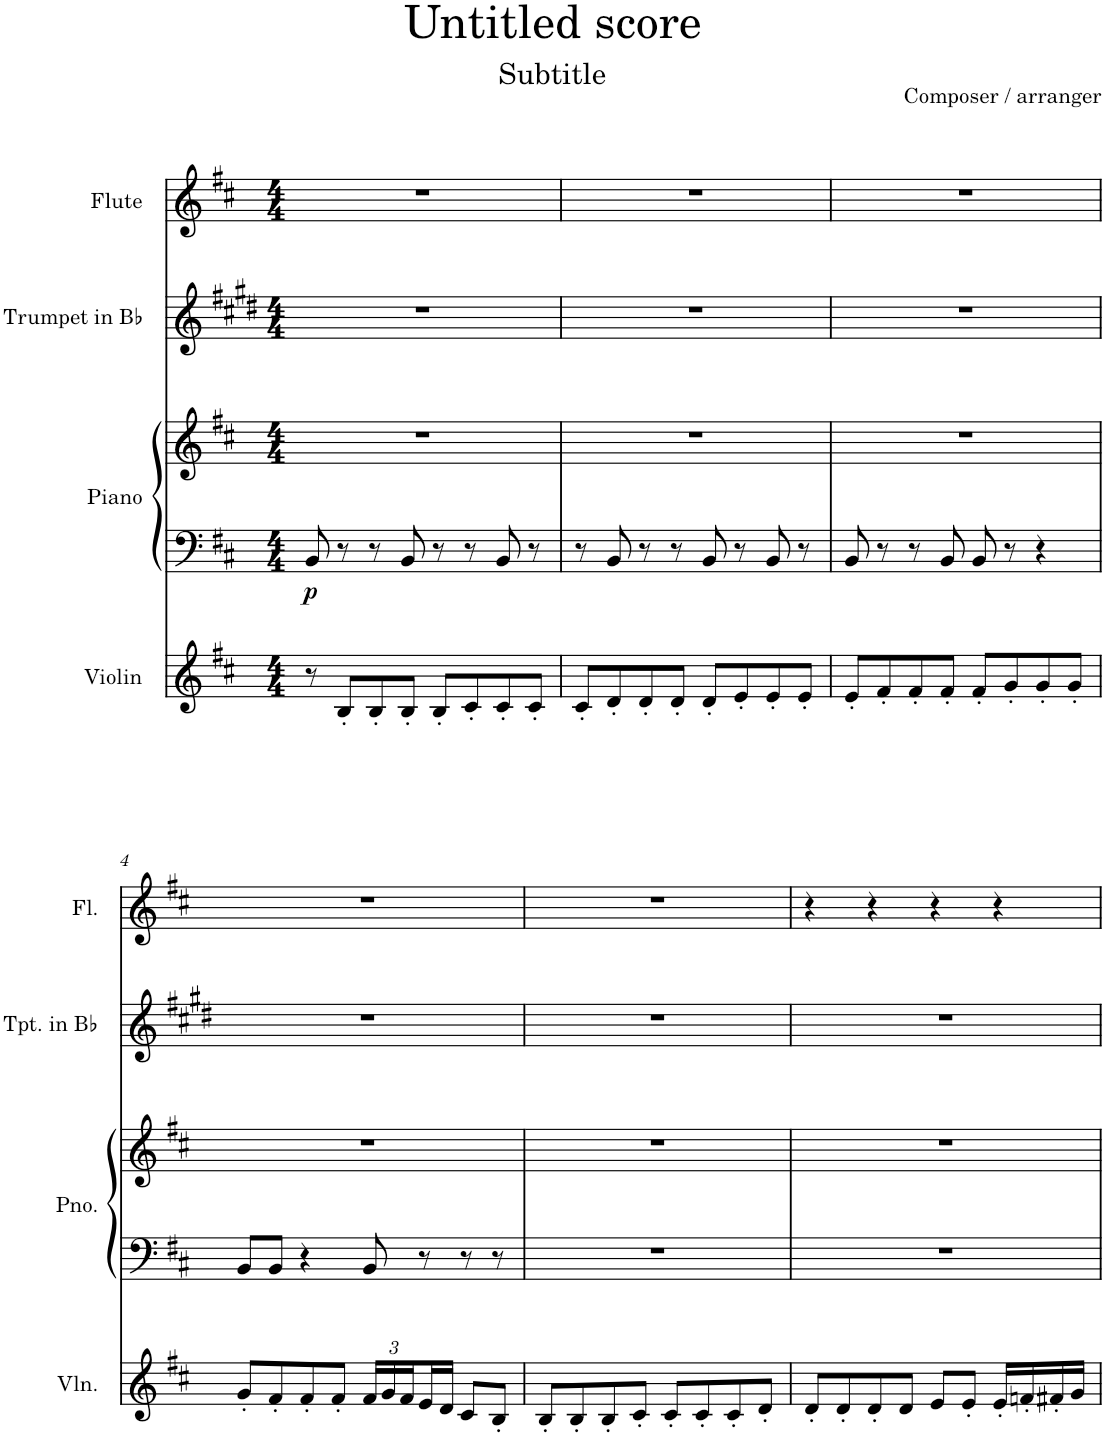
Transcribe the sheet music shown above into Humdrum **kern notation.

**kern	**kern	**kern	**dynam	**kern	**kern
*part4	*part3	*part3	*part3	*part2	*part1
*staff5	*staff4	*staff3	*staff3/4	*staff2	*staff1
*I"Violin	*I"Piano	*	*	*I"Trumpet in Bb	*I"Flute
*I'Vln.	*I'Pno.	*	*	*I'Tpt. in Bb	*I'Fl.
*clefG2	*clefF4	*clefG2	*	*clefG2	*clefG2
*	*	*	*	*Trd1c2	*
*k[f#c#]	*k[f#c#]	*k[f#c#]	*	*k[f#c#g#d#]	*k[f#c#]
*M4/4	*M4/4	*M4/4	*	*M4/4	*M4/4
=1	=1	=1	=1	=1	=1
!	!	!	!LO:DY:b=2	!	!
8r	8BB/	1r	p	1r	1r
8B'/L	8r	.	.	.	.
8B'/	8r	.	.	.	.
8B'/J	8BB/	.	.	.	.
8B'/L	8r	.	.	.	.
8c#'/	8r	.	.	.	.
8c#'/	8BB/	.	.	.	.
8c#'/J	8r	.	.	.	.
=2	=2	=2	=2	=2	=2
8c#'/L	8r	1r	.	1r	1r
8d'/	8BB/	.	.	.	.
8d'/	8r	.	.	.	.
8d'/J	8r	.	.	.	.
8d'/L	8BB/	.	.	.	.
8e'/	8r	.	.	.	.
8e'/	8BB/	.	.	.	.
8e'/J	8r	.	.	.	.
=3	=3	=3	=3	=3	=3
8e'/L	8BB/	1r	.	1r	1r
8f#'/	8r	.	.	.	.
8f#'/	8r	.	.	.	.
8f#'/J	8BB/	.	.	.	.
8f#'/L	8BB/	.	.	.	.
8g'/	8r	.	.	.	.
8g'/	4r	.	.	.	.
8g'/J	.	.	.	.	.
!!LO:LB:g=z
=4	=4	=4	=4	=4	=4
8g'/L	8BB/L	1r	.	1r	1r
8f#'/	8BB/J	.	.	.	.
8f#'/	4r	.	.	.	.
8f#'/J	.	.	.	.	.
*Xbrackettup	*	*	*	*	*
24f#/LL	8BB/	.	.	.	.
24g/	.	.	.	.	.
24f#/	.	.	.	.	.
16e/	8r	.	.	.	.
16d/JJ	.	.	.	.	.
8c#/L	8r	.	.	.	.
8B'/J	8r	.	.	.	.
=5	=5	=5	=5	=5	=5
8B'/L	1r	1r	.	1r	1r
8B'/	.	.	.	.	.
8B'/	.	.	.	.	.
8c#'/J	.	.	.	.	.
8c#'/L	.	.	.	.	.
8c#'/	.	.	.	.	.
8c#'/	.	.	.	.	.
8d'/J	.	.	.	.	.
=6	=6	=6	=6	=6	=6
8d'/L	1r	1r	.	1r	4r
8d'/	.	.	.	.	.
8d'/	.	.	.	.	4r
8d/J	.	.	.	.	.
8e/L	.	.	.	.	4r
8e'/J	.	.	.	.	.
16e'/LL	.	.	.	.	4r
16fn'/	.	.	.	.	.
16f#X'/	.	.	.	.	.
16g/JJ	.	.	.	.	.
=	=	=	=	=	=
*-	*-	*-	*-	*-	*-
